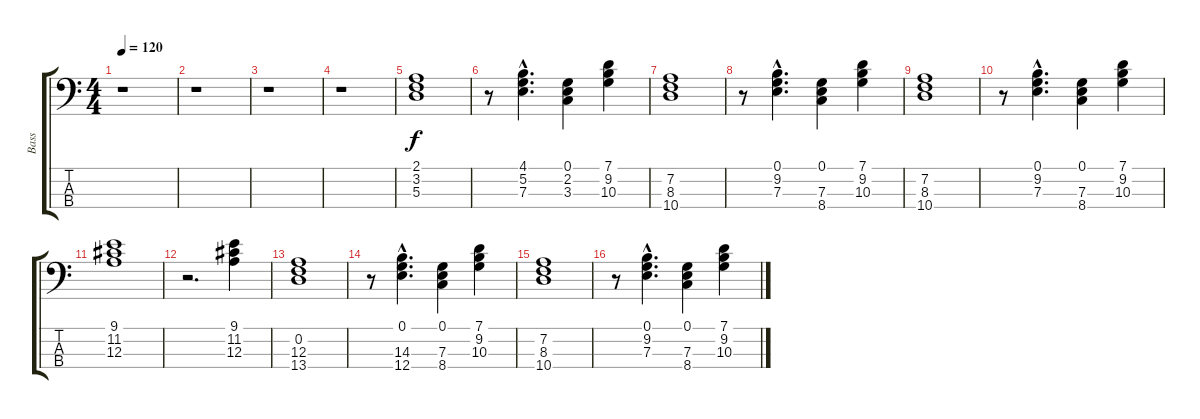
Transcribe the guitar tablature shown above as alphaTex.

\track ("Bass" "Bass") {instrument synthbass2}
\staff {score tabs}
\tuning (G2 D2 A1 E1) {hide}
\ts (4 4)
\tempo 120
\clef f4
\ks c
r.1{dy f instrument synthbass2} |
r.1 |
r.1 |
r.1 |
(2.1 3.2 5.3).1 |
r.8 (4.1{hac} 5.2{hac} 7.3{hac}).4{d} (0.1 2.2 3.3).4 (7.1 9.2 10.3).4 |
(7.2 8.3 10.4).1 |
r.8 (0.1{hac} 9.2{hac} 7.3{hac}).4{d} (0.1 7.3 8.4).4 (7.1 9.2 10.3).4 |
(7.2 8.3 10.4).1 |
r.8 (0.1{hac} 9.2{hac} 7.3{hac}).4{d} (0.1 7.3 8.4).4 (7.1 9.2 10.3).4 |
(9.1 11.2 12.3).1 |
r.2{d} (9.1 11.2 12.3).4 |
(0.2 12.3 13.4).1 |
r.8 (0.1{hac} 14.3{hac} 12.4{hac}).4{d} (0.1 7.3 8.4).4 (7.1 9.2 10.3).4 |
(7.2 8.3 10.4).1 |
r.8 (0.1{hac} 9.2{hac} 7.3{hac}).4{d} (0.1 7.3 8.4).4 (7.1 9.2 10.3).4
